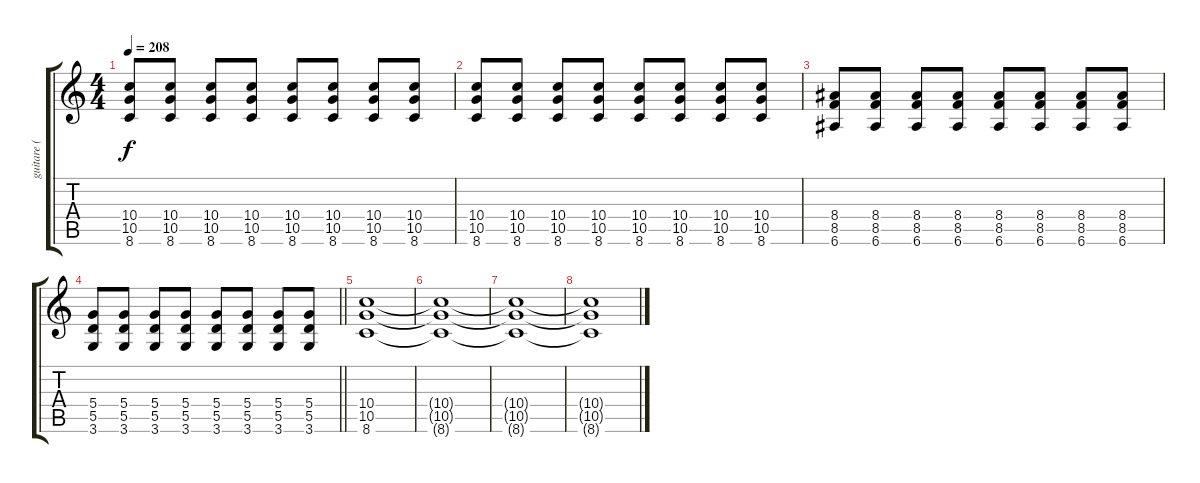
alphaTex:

\track ("guitare ( Yann ) " "guitare ( ") {instrument overdrivenguitar}
\staff {score tabs}
\tuning (E4 B3 G3 D3 A2 E2) {hide}
\ts (4 4)
\tempo 208
\clef g2
\ks c
(10.4 10.5 8.6).8{dy f} (10.4 10.5 8.6).8 (10.4 10.5 8.6).8 (10.4 10.5 8.6).8 (10.4 10.5 8.6).8 (10.4 10.5 8.6).8 (10.4 10.5 8.6).8 (10.4 10.5 8.6).8 |
(10.4 10.5 8.6).8 (10.4 10.5 8.6).8 (10.4 10.5 8.6).8 (10.4 10.5 8.6).8 (10.4 10.5 8.6).8 (10.4 10.5 8.6).8 (10.4 10.5 8.6).8 (10.4 10.5 8.6).8 |
(8.4 8.5 6.6).8 (8.4 8.5 6.6).8 (8.4 8.5 6.6).8 (8.4 8.5 6.6).8 (8.4 8.5 6.6).8 (8.4 8.5 6.6).8 (8.4 8.5 6.6).8 (8.4 8.5 6.6).8 |
\barLineRight lightlight
(5.4 5.5 3.6).8 (5.4 5.5 3.6).8 (5.4 5.5 3.6).8 (5.4 5.5 3.6).8 (5.4 5.5 3.6).8 (5.4 5.5 3.6).8 (5.4 5.5 3.6).8 (5.4 5.5 3.6).8 |
(10.4 10.5 8.6).1 |
(10.4{t} 10.5{t} 8.6{t}).1 |
(10.4{t} 10.5{t} 8.6{t}).1 |
(10.4{t} 10.5{t} 8.6{t}).1
